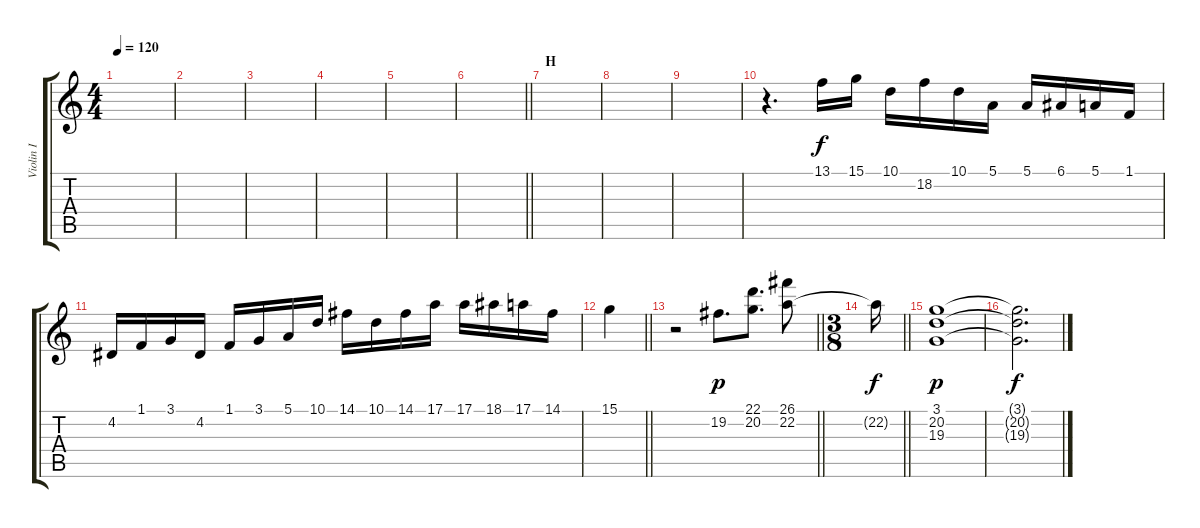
\track ("Violin I" "Violin I") {instrument violin}
\staff {score tabs}
\tuning (E4 B3 G3 D3 A2 E2) {hide}
\ts (4 4)
\tempo 120
\clef g2
\ks c
|
|
|
|
|
\barLineRight lightlight
|
\section ("" "H")
|
|
|
r.4{d volume 11} 13.1.16 15.1.16 10.1.16 18.2.16 10.1.16 5.1.16 5.1.16 6.1.16 5.1.16 1.1.16 |
4.2.16 1.1.16 3.1.16 4.2.16 1.1.16 3.1.16 5.1.16 10.1.16 14.1.16 10.1.16 14.1.16 17.1.16 17.1.16 18.1.16 17.1.16 14.1.16 |
\barLineRight lightlight
15.1.4 |
\barLineRight lightlight
r.2 19.2.8{d dy p} (22.1 20.2).8{d} (26.1 22.2).8 |
\ts (3 8)
\barLineRight lightlight
22.2{t}.16{dy f volume 11} |
(3.1 20.2 19.3).1{dy p volume 8} |
(3.1{t} 20.2{t} 19.3{t}).2{d dy f}
